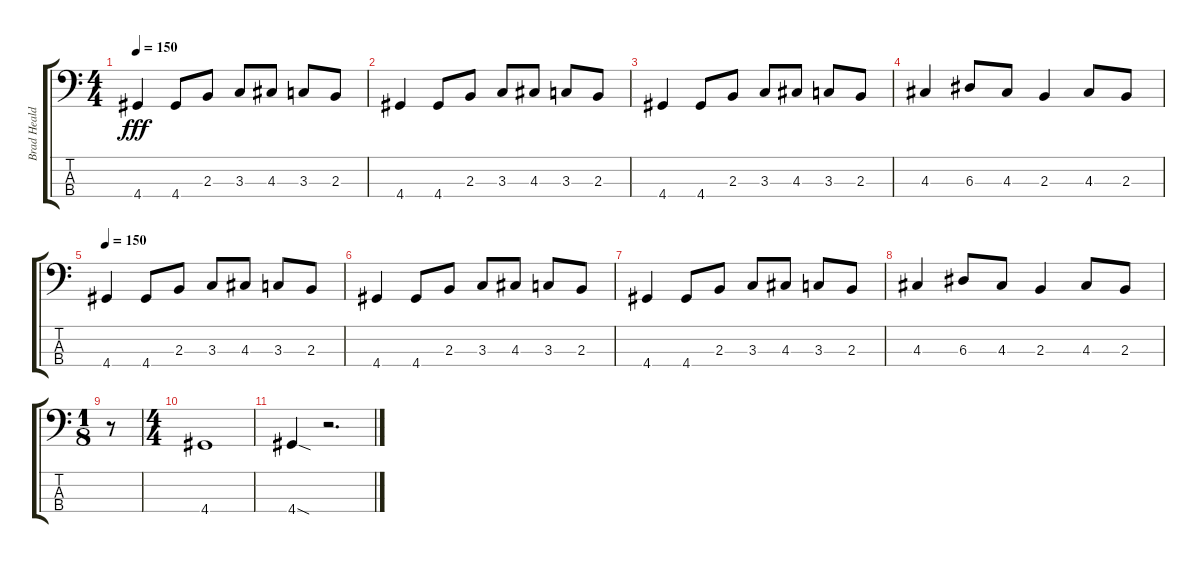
\track ("Brad Heald" "Brad Heald") {instrument electricbasspick}
\staff {score tabs}
\tuning (G2 D2 A1 E1) {hide}
\ts (4 4)
\tempo 150
\clef f4
\ks c
4.4.4{dy fff} 4.4.8 2.3.8 3.3.8 4.3.8 3.3.8 2.3.8 |
4.4.4 4.4.8 2.3.8 3.3.8 4.3.8 3.3.8 2.3.8 |
4.4.4 4.4.8 2.3.8 3.3.8 4.3.8 3.3.8 2.3.8 |
4.3.4 6.3.8 4.3.8 2.3.4 4.3.8 2.3.8 |
\tempo 150
4.4.4 4.4.8 2.3.8 3.3.8 4.3.8 3.3.8 2.3.8 |
4.4.4 4.4.8 2.3.8 3.3.8 4.3.8 3.3.8 2.3.8 |
4.4.4 4.4.8 2.3.8 3.3.8 4.3.8 3.3.8 2.3.8 |
4.3.4 6.3.8 4.3.8 2.3.4 4.3.8 2.3.8 |
\ts (1 8)
r.8 |
\ts (4 4)
4.4.1 |
4.4{sod}.4 r.2{d}
